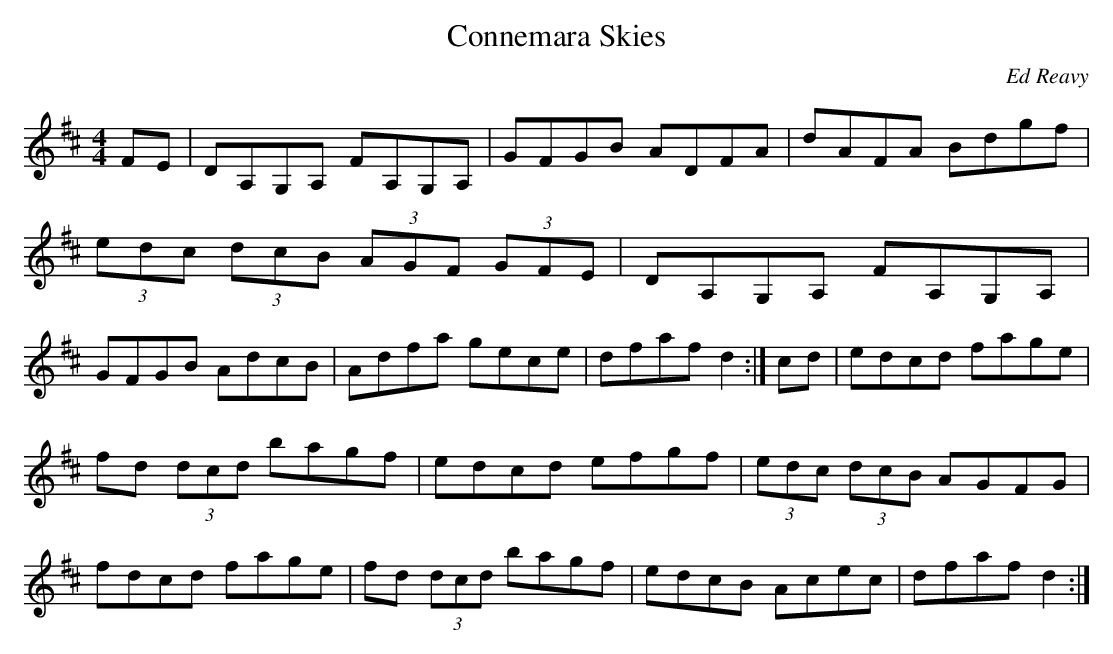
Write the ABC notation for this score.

X:1
T:Connemara Skies
C:Ed Reavy
M:4/4
L:1/8
K:D
FE|DA,G,A, FA,G,A,|GFGB ADFA|dAFA Bdgf|
(3edc (3dcB (3AGF (3GFE|DA,G,A, FA,G,A,|
GFGB AdcB|Adfa gece|dfaf d2:|cd|edcd fage|
fd (3dcd bagf|edcd efgf|(3edc (3dcB AGFG|
fdcd fage|fd (3dcd bagf|edcB Acec|dfaf d2:|
